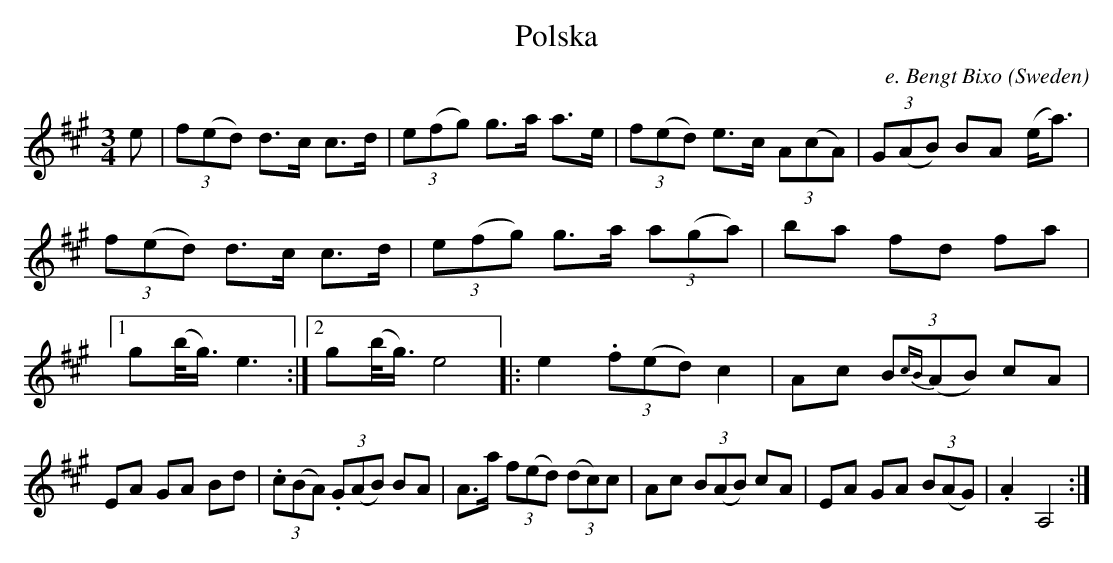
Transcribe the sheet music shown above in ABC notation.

X:1
T:Polska
C:e. Bengt Bixo
M:3/4
O:Sweden
K:A major
e|\
(3f(ed) d>c c>d| (3e(fg) g>a a>e| \
(3f(ed) e>c (3A(cA)| (3G(AB) BA (e<a)|\
(3f(ed) d>c c>d| (3e(fg) g>a (3a(ga)|\
ba fd fa|1 g(b/<g/) e3 :|2 g(b/<g/) e4 |:\
e2 (3.f(ed) c2| Ac (3B{cB}(AB) cA| EA GA Bd| (3.c(BA) (3.G(AB) BA|\
A>a (3f(ed) (3(dc)c| Ac (3B(AB) cA| EA GA (3B(AG)| .A2 A,4:|
